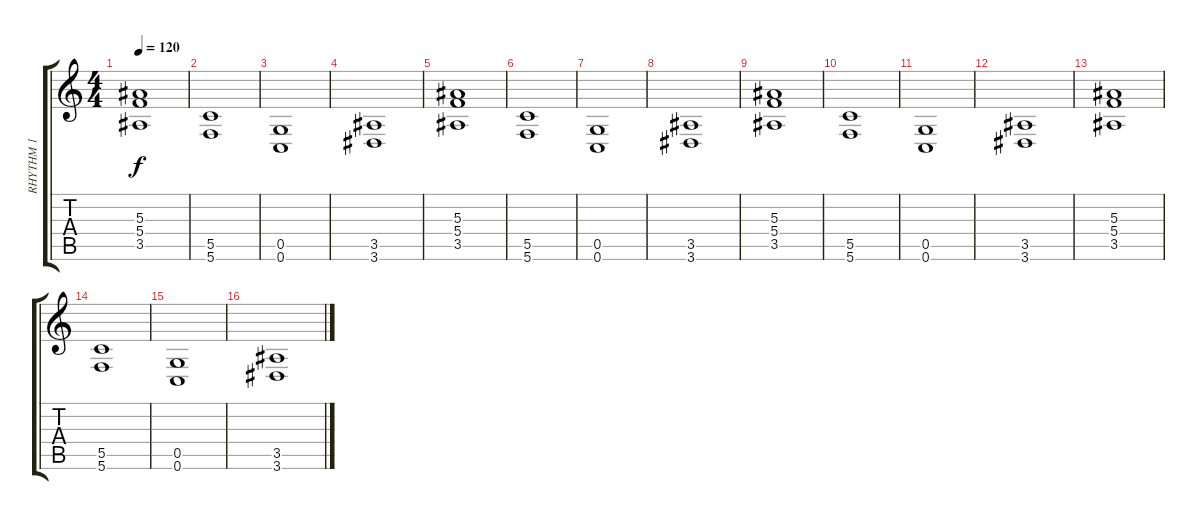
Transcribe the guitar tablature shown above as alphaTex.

\track ("RHYTHM 1" "RHYTHM 1") {instrument distortionguitar}
\staff {score tabs}
\tuning (D4 A3 F3 C3 G2 C2) {hide}
\ts (4 4)
\tempo 120
\clef g2
\ks c
(5.3 5.4 3.5).1{dy f} |
(5.5 5.6).1 |
(0.5 0.6).1 |
(3.5 3.6).1 |
(5.3 5.4 3.5).1 |
(5.5 5.6).1 |
(0.5 0.6).1 |
(3.5 3.6).1 |
(5.3 5.4 3.5).1 |
(5.5 5.6).1 |
(0.5 0.6).1 |
(3.5 3.6).1 |
(5.3 5.4 3.5).1 |
(5.5 5.6).1 |
(0.5 0.6).1 |
(3.5 3.6).1
